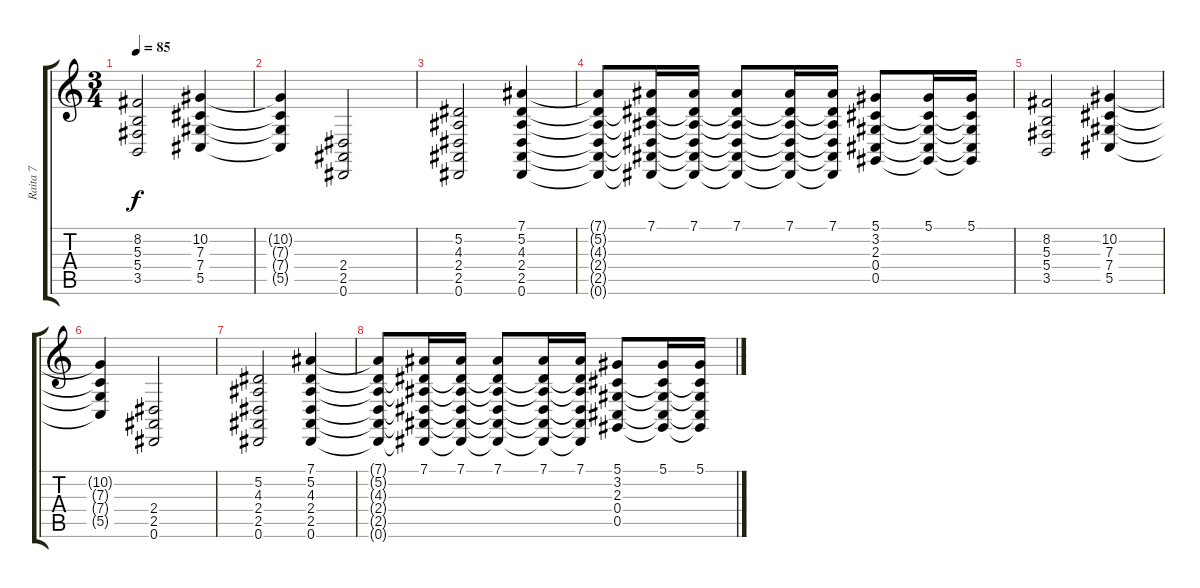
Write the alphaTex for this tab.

\track ("Raita 7" "Raita 7") {instrument frenchhorn}
\staff {score tabs}
\tuning (Eb4 Bb3 Gb3 Db3 Ab2 Eb2) {hide}
\ts (3 4)
\tempo 85
\clef g2
\ks c
(8.2 5.3 5.4 3.5).2{dy f} (10.2 7.3 7.4 5.5).4 |
(10.2{t} 7.3{t} 7.4{t} 5.5{t}).4 (2.4 2.5 0.6).2 |
(5.2 4.3 2.4 2.5 0.6).2 (7.1 5.2 4.3 2.4 2.5 0.6).4 |
(7.1{t} 5.2{t} 4.3{t} 2.4{t} 2.5{t} 0.6{t}).8 (7.1 5.2{t} 4.3{t} 2.4{t} 2.5{t} 0.6{t}).16 (7.1 5.2{t} 4.3{t} 2.4{t} 2.5{t} 0.6{t}).16 (7.1 5.2{t} 4.3{t} 2.4{t} 2.5{t} 0.6{t}).8 (7.1 5.2{t} 4.3{t} 2.4{t} 2.5{t} 0.6{t}).16 (7.1 5.2{t} 4.3{t} 2.4{t} 2.5{t} 0.6{t}).16 (5.1 3.2 2.3 0.4 0.5).8 (5.1 3.2{t} 2.3{t} 0.4{t} 0.5{t}).16 (5.1 3.2{t} 2.3{t} 0.4{t} 0.5{t}).16 |
(8.2 5.3 5.4 3.5).2 (10.2 7.3 7.4 5.5).4 |
(10.2{t} 7.3{t} 7.4{t} 5.5{t}).4 (2.4 2.5 0.6).2 |
(5.2 4.3 2.4 2.5 0.6).2 (7.1 5.2 4.3 2.4 2.5 0.6).4 |
(7.1{t} 5.2{t} 4.3{t} 2.4{t} 2.5{t} 0.6{t}).8 (7.1 5.2{t} 4.3{t} 2.4{t} 2.5{t} 0.6{t}).16 (7.1 5.2{t} 4.3{t} 2.4{t} 2.5{t} 0.6{t}).16 (7.1 5.2{t} 4.3{t} 2.4{t} 2.5{t} 0.6{t}).8 (7.1 5.2{t} 4.3{t} 2.4{t} 2.5{t} 0.6{t}).16 (7.1 5.2{t} 4.3{t} 2.4{t} 2.5{t} 0.6{t}).16 (5.1 3.2 2.3 0.4 0.5).8 (5.1 3.2{t} 2.3{t} 0.4{t} 0.5{t}).16 (5.1 3.2{t} 2.3{t} 0.4{t} 0.5{t}).16
